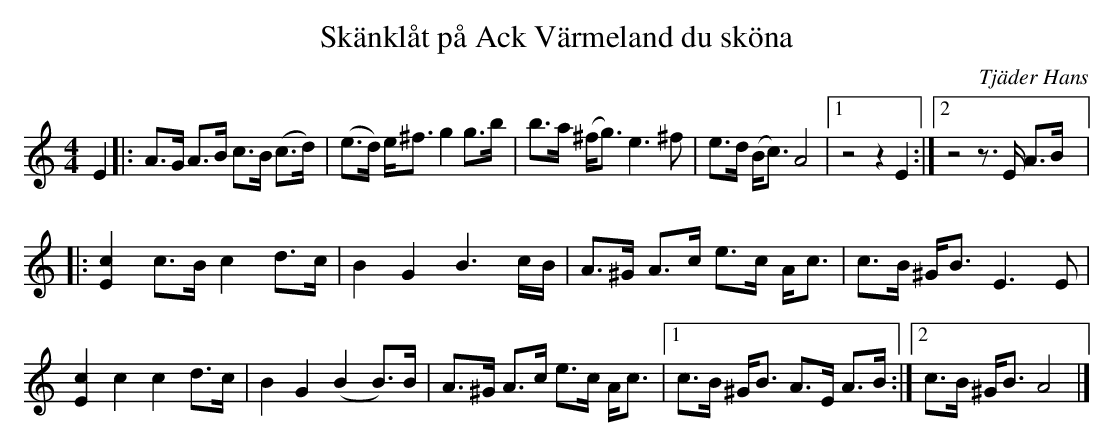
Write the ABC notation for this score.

X:1
T: Skänklåt på Ack Värmeland du sköna
C: Tjäder Hans
M: 4/4
L: 1/8
K: Am
E2|: A>G A>B c>B (c>d) | (e>d) e<^f g2 g>b | b>a (^f<g) e3 ^f | e>d (B<c) A4 |1 z4 z2 E2 :|2 z4 z>E A>B |:
[E2c2] c>B c2 d>c | B2 G2 B3 c/B/ | A>^G A>c e>c A<c | c>B ^G<B E3 E |
[E2c2] c2 c2 d>c | B2 G2 (B2 B>)B | A>^G A>c e>c A<c |1 c>B ^G<B A>E A>B :|2 c>B ^G<B A4 |]
